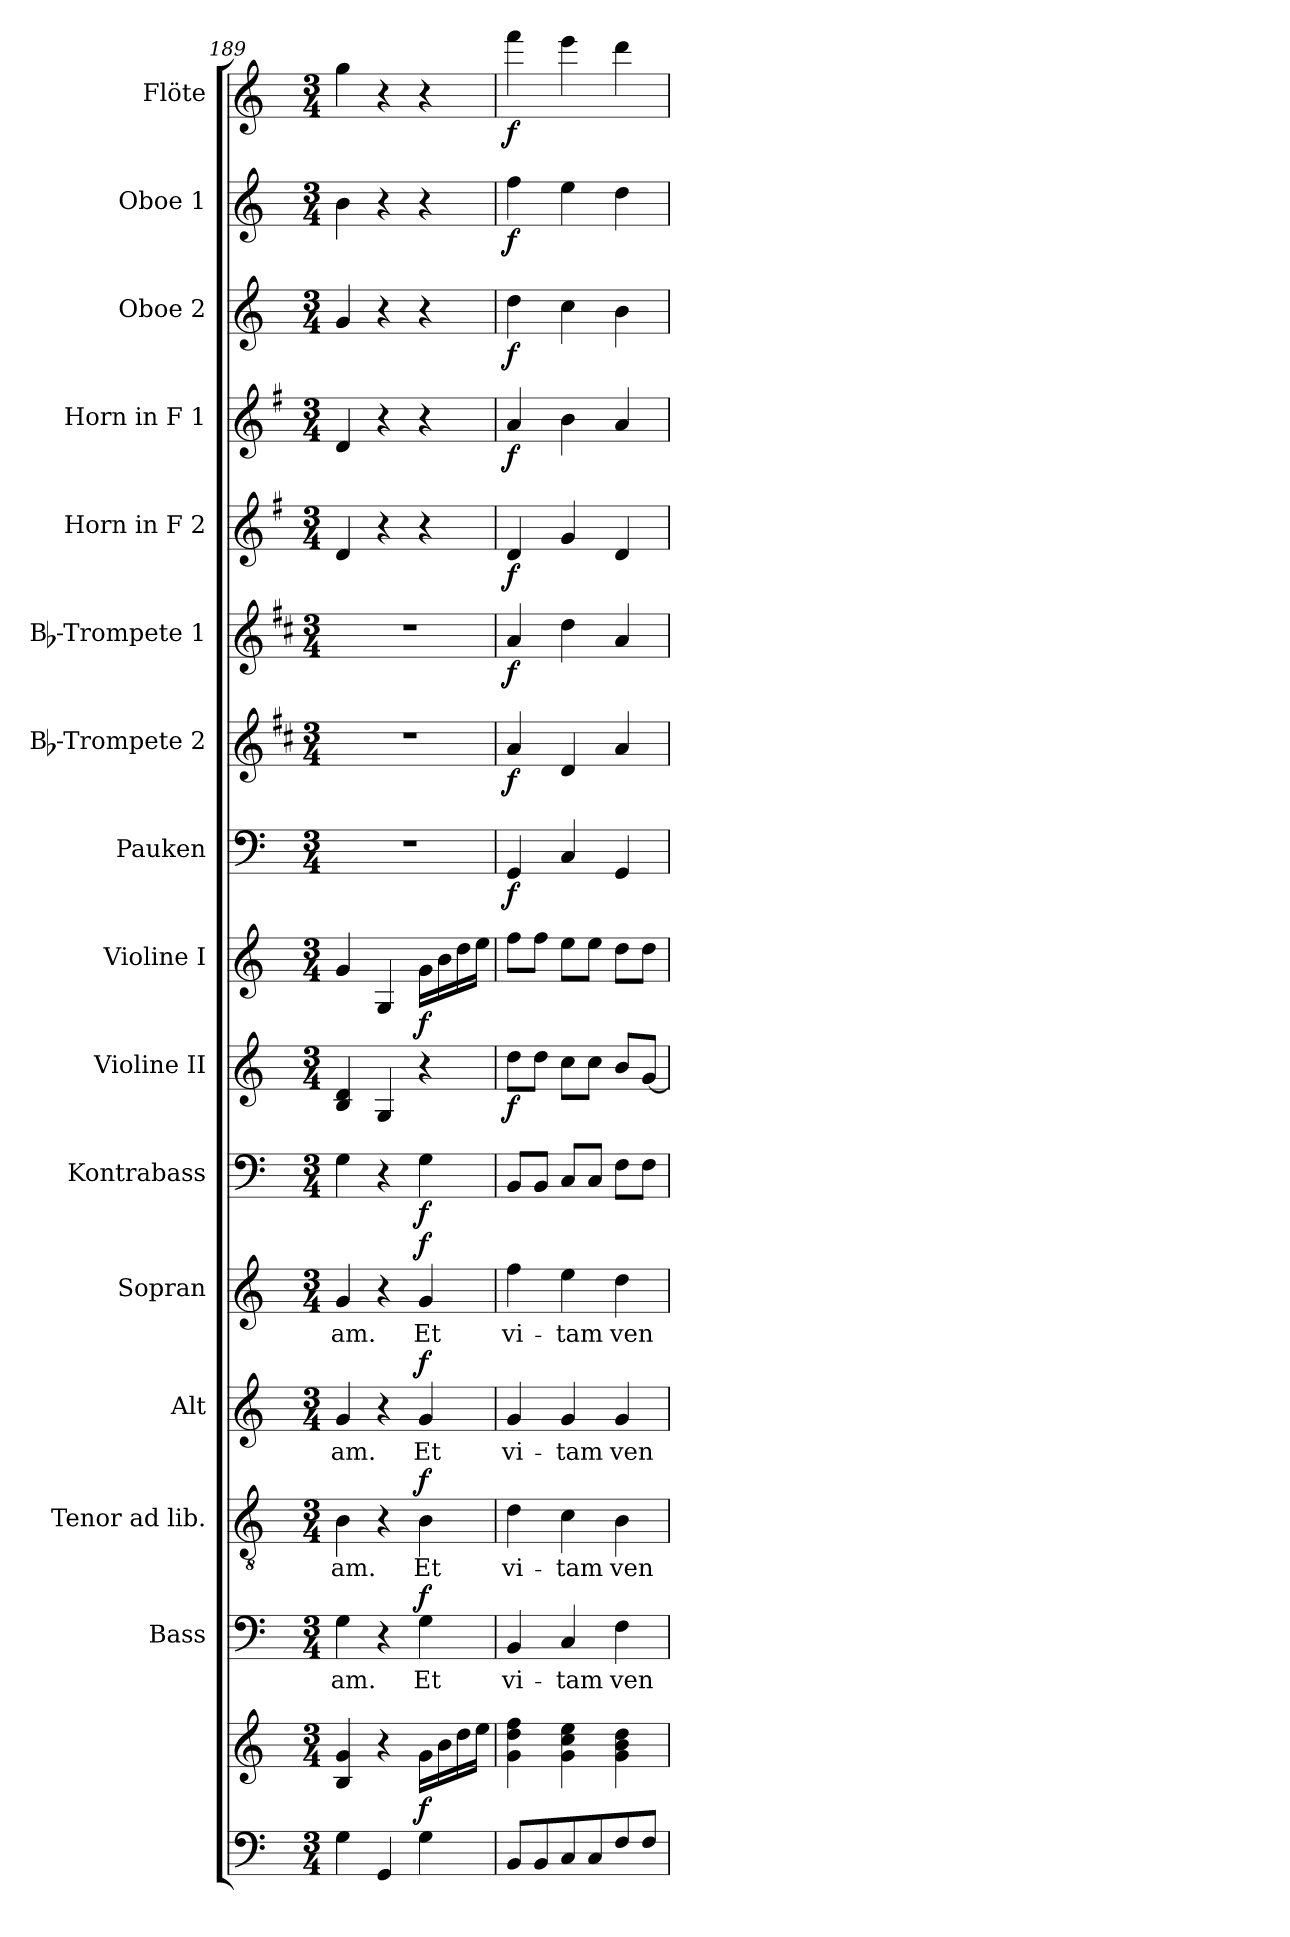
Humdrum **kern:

**kern	**kern	**dynam	**kern	**text	**dynam	**kern	**text	**dynam	**kern	**text	**dynam	**kern	**text	**dynam	**kern	**dynam	**kern	**dynam	**kern	**dynam	**kern	**dynam	**kern	**dynam	**kern	**dynam	**kern	**dynam	**kern	**dynam	**kern	**dynam	**kern	**dynam	**kern	**dynam
*part16	*part16	*part16	*part15	*part15	*part15	*part14	*part14	*part14	*part13	*part13	*part13	*part12	*part12	*part12	*part11	*part11	*part10	*part10	*part9	*part9	*part8	*part8	*part7	*part7	*part6	*part6	*part5	*part5	*part4	*part4	*part3	*part3	*part2	*part2	*part1	*part1
*staff17	*staff16	*staff16/17	*staff15	*staff15	*staff15	*staff14	*staff14	*staff14	*staff13	*staff13	*staff13	*staff12	*staff12	*staff12	*staff11	*staff11	*staff10	*staff10	*staff9	*staff9	*staff8	*staff8	*staff7	*staff7	*staff6	*staff6	*staff5	*staff5	*staff4	*staff4	*staff3	*staff3	*staff2	*staff2	*staff1	*staff1
*	*	*	*I"Bass	*	*	*I"Tenor ad lib.	*	*	*I"Alt	*	*	*I"Sopran	*	*	*I"Kontrabass	*	*I"Violine II	*	*I"Violine I	*	*I"Pauken	*	*I"Bb-Trompete 2	*	*I"Bb-Trompete 1	*	*I"Horn in F 2	*	*I"Horn in F 1	*	*I"Oboe 2	*	*I"Oboe 1	*	*I"Flöte	*
*	*	*	*I'B.	*	*	*I'T.	*	*	*I'A.	*	*	*I'S.	*	*	*I'Kb.	*	*I'Vl. II	*	*I'Vl. I	*	*I'Pk.	*	*I'Bb Trp. 2	*	*I'Bb Trp. 1	*	*	*	*	*	*I'Ob. 2	*	*I'Ob. 1	*	*I'Fl.	*
*clefF4	*clefG2	*	*clefF4	*	*	*clefGv2	*	*	*clefG2	*	*	*clefG2	*	*	*clefF4	*	*clefG2	*	*clefG2	*	*clefF4	*	*clefG2	*	*clefG2	*	*clefG2	*	*clefG2	*	*clefG2	*	*clefG2	*	*clefG2	*
*	*	*	*	*	*	*	*	*	*	*	*	*	*	*	*ITrd7c12	*	*	*	*	*	*	*	*ITrd1c2	*	*ITrd1c2	*	*ITrd4c7	*	*ITrd4c7	*	*	*	*	*	*	*
*k[]	*k[]	*	*k[]	*	*	*k[]	*	*	*k[]	*	*	*k[]	*	*	*k[]	*	*k[]	*	*k[]	*	*k[]	*	*k[]	*	*k[]	*	*k[]	*	*k[]	*	*k[]	*	*k[]	*	*k[]	*
*C:	*C:	*	*C:	*	*	*C:	*	*	*C:	*	*	*C:	*	*	*C:	*	*C:	*	*C:	*	*C:	*	*C:	*	*C:	*	*C:	*	*C:	*	*C:	*	*C:	*	*C:	*
*M3/4	*M3/4	*	*M3/4	*	*	*M3/4	*	*	*M3/4	*	*	*M3/4	*	*	*M3/4	*	*M3/4	*	*M3/4	*	*M3/4	*	*M3/4	*	*M3/4	*	*M3/4	*	*M3/4	*	*M3/4	*	*M3/4	*	*M3/4	*
=189	=189	=189	=189	=189	=189	=189	=189	=189	=189	=189	=189	=189	=189	=189	=189	=189	=189	=189	=189	=189	=189	=189	=189	=189	=189	=189	=189	=189	=189	=189	=189	=189	=189	=189	=189	=189
!	!	!	!	!LO:LY:b	!	!	!LO:LY:b	!	!	!LO:LY:b	!	!	!LO:LY:b	!	!	!	!	!	!	!	!	!	!	!	!	!	!	!	!	!	!	!	!	!	!	!
4G\	4B/ 4g/	.	4G\	-am.	.	4B\	-am.	.	4g/	-am.	.	4g/	-am.	.	4GG\	.	4B/ 4d/	.	4g/	.	2.r	.	2.r	.	2.r	.	4G/	.	4G/	.	4g/	.	4b\	.	4gg\	.
4GG/	4r	.	4r	.	.	4r	.	.	4r	.	.	4r	.	.	4r	.	4G/	.	4G/	.	.	.	.	.	.	.	4r	.	4r	.	4r	.	4r	.	4r	.
!	!	!LO:DY:b	!	!LO:LY:b	!LO:DY:a	!	!LO:LY:b	!LO:DY:a	!	!LO:LY:b	!LO:DY:a	!	!LO:LY:b	!LO:DY:a	!	!LO:DY:b	!	!	!	!LO:DY:b	!	!	!	!	!	!	!	!	!	!	!	!	!	!	!	!
4G\	16g\LL	f	4G\	Et	f	4B\	Et	f	4g/	Et	f	4g/	Et	f	4GG\	f	4r	.	16g\LL	f	.	.	.	.	.	.	4r	.	4r	.	4r	.	4r	.	4r	.
.	16b\	.	.	.	.	.	.	.	.	.	.	.	.	.	.	.	.	.	16b\	.	.	.	.	.	.	.	.	.	.	.	.	.	.	.	.	.
.	16dd\	.	.	.	.	.	.	.	.	.	.	.	.	.	.	.	.	.	16dd\	.	.	.	.	.	.	.	.	.	.	.	.	.	.	.	.	.
.	16ee\JJ	.	.	.	.	.	.	.	.	.	.	.	.	.	.	.	.	.	16ee\JJ	.	.	.	.	.	.	.	.	.	.	.	.	.	.	.	.	.
=190	=190	=190	=190	=190	=190	=190	=190	=190	=190	=190	=190	=190	=190	=190	=190	=190	=190	=190	=190	=190	=190	=190	=190	=190	=190	=190	=190	=190	=190	=190	=190	=190	=190	=190	=190	=190
!	!	!	!	!LO:LY:b	!	!	!LO:LY:b	!	!	!LO:LY:b	!	!	!LO:LY:b	!	!	!	!	!LO:DY:b	!	!	!	!LO:DY:b	!	!LO:DY:b	!	!LO:DY:b	!	!LO:DY:b	!	!LO:DY:b	!	!LO:DY:b	!	!LO:DY:b	!	!LO:DY:b
8BB/L	4g\ 4dd\ 4ff\	.	4BB/	vi-	.	4d\	vi-	.	4g/	vi-	.	4ff\	vi-	.	8BBB/L	.	8dd\L	f	8ff\L	.	4GG/	f	4g/	f	4g/	f	4G/	f	4d/	f	4dd\	f	4ff\	f	4fff\	f
8BB/	.	.	.	.	.	.	.	.	.	.	.	.	.	.	8BBB/J	.	8dd\J	.	8ff\J	.	.	.	.	.	.	.	.	.	.	.	.	.	.	.	.	.
!	!	!	!	!LO:LY:b	!	!	!LO:LY:b	!	!	!LO:LY:b	!	!	!LO:LY:b	!	!	!	!	!	!	!	!	!	!	!	!	!	!	!	!	!	!	!	!	!	!	!
8C/	4g\ 4cc\ 4ee\	.	4C/	-tam	.	4c\	-tam	.	4g/	-tam	.	4ee\	-tam	.	8CC/L	.	8cc\L	.	8ee\L	.	4C/	.	4c/	.	4cc\	.	4c/	.	4e\	.	4cc\	.	4ee\	.	4eee\	.
8C/	.	.	.	.	.	.	.	.	.	.	.	.	.	.	8CC/J	.	8cc\J	.	8ee\J	.	.	.	.	.	.	.	.	.	.	.	.	.	.	.	.	.
!	!	!	!	!LO:LY:b	!	!	!LO:LY:b	!	!	!LO:LY:b	!	!	!LO:LY:b	!	!	!	!	!	!	!	!	!	!	!	!	!	!	!	!	!	!	!	!	!	!	!
8F/	4g\ 4b\ 4dd\	.	4F\	ven-	.	4B\	ven-	.	4g/	ven-	.	4dd\	ven-	.	8FF\L	.	8b/L	.	8dd\L	.	4GG/	.	4g/	.	4g/	.	4G/	.	4d/	.	4b\	.	4dd\	.	4ddd\	.
8F/J	.	.	.	.	.	.	.	.	.	.	.	.	.	.	8FF\J	.	[8g/J	.	8dd\J	.	.	.	.	.	.	.	.	.	.	.	.	.	.	.	.	.
=	=	=	=	=	=	=	=	=	=	=	=	=	=	=	=	=	=	=	=	=	=	=	=	=	=	=	=	=	=	=	=	=	=	=	=	=
*-	*-	*-	*-	*-	*-	*-	*-	*-	*-	*-	*-	*-	*-	*-	*-	*-	*-	*-	*-	*-	*-	*-	*-	*-	*-	*-	*-	*-	*-	*-	*-	*-	*-	*-	*-	*-
